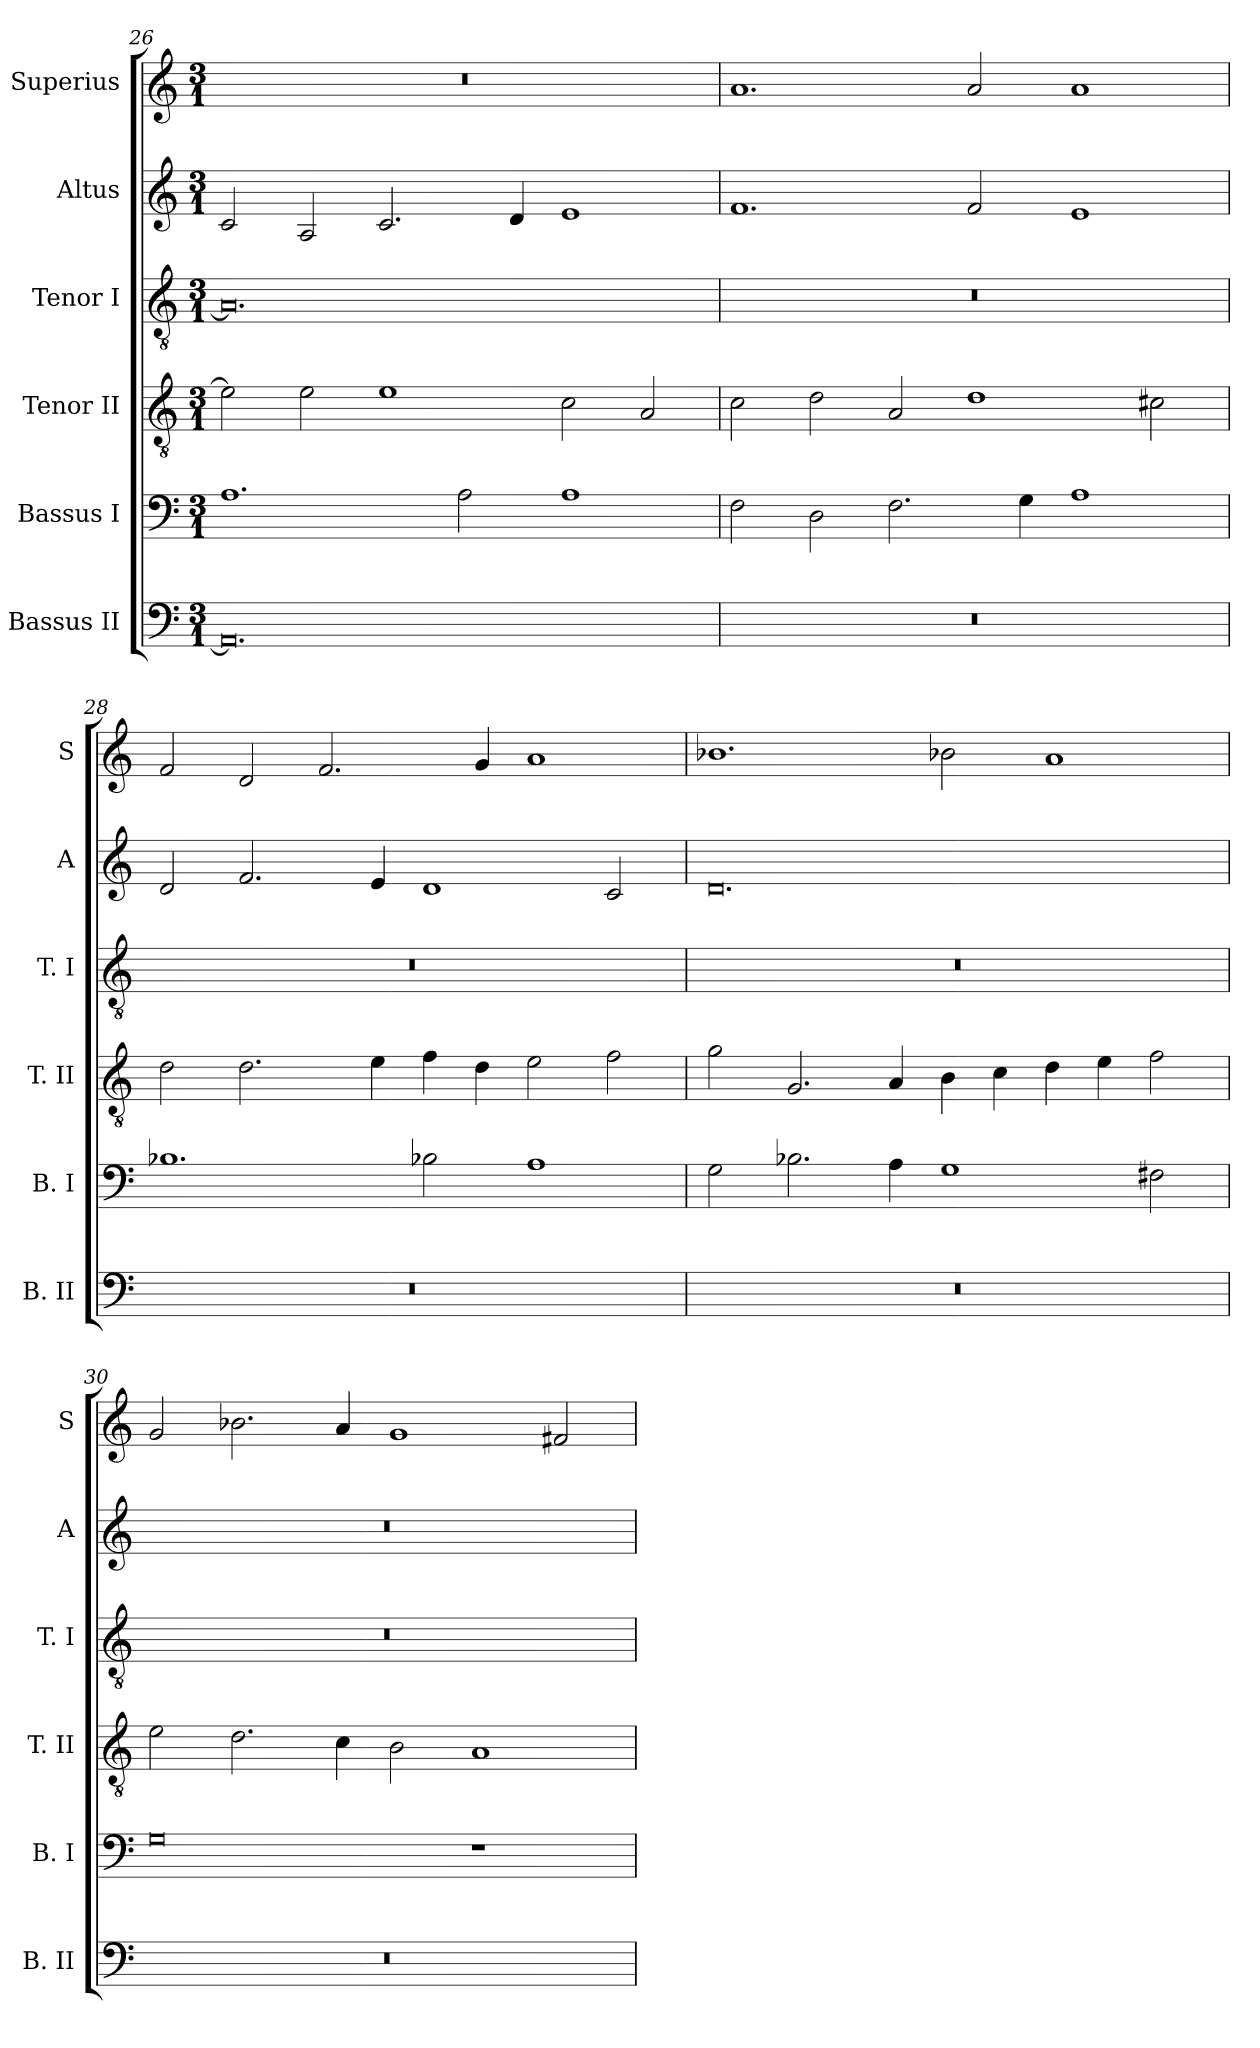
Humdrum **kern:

**kern	**kern	**kern	**kern	**kern	**kern
*part6	*part5	*part4	*part3	*part2	*part1
*staff6	*staff5	*staff4	*staff3	*staff2	*staff1
*I"Bassus II	*I"Bassus I	*I"Tenor II	*I"Tenor I	*I"Altus	*I"Superius
*I'B. II	*I'B. I	*I'T. II	*I'T. I	*I'A	*I'S
*clefF4	*clefF4	*clefGv2	*clefGv2	*clefG2	*clefG2
*k[]	*k[]	*k[]	*k[]	*k[]	*k[]
*C:	*C:	*C:	*C:	*C:	*C:
*M3/1	*M3/1	*M3/1	*M3/1	*M3/1	*M3/1
=26	=26	=26	=26	=26	=26
0.AA]	1.A	2e]	0.A]	2c	1%3r
.	.	2e	.	2A	.
.	.	1e	.	2.c	.
.	2A	.	.	.	.
.	.	.	.	4d	.
.	1A	2c	.	1e	.
.	.	2A	.	.	.
=27	=27	=27	=27	=27	=27
1%3r	2F	2c	1%3r	1.f	1.a
.	2D	2d	.	.	.
.	2.F	2A	.	.	.
.	.	1d	.	2f	2a
.	4G	.	.	.	.
.	1A	.	.	1e	1a
.	.	2c#X	.	.	.
=28	=28	=28	=28	=28	=28
1%3r	1.B-X	2d	1%3r	2d	2f
.	.	2.d	.	2.f	2d
.	.	.	.	.	2.f
.	.	4e	.	4e	.
.	2B-X	4f	.	1d	.
.	.	4d	.	.	4g
.	1A	2e	.	.	1a
.	.	2f	.	2c	.
=29	=29	=29	=29	=29	=29
1%3r	2G	2g	1%3r	0.d	1.b-X
.	2.B-X	2.G	.	.	.
.	4A	4A	.	.	.
.	1G	4B	.	.	2b-X
.	.	4c	.	.	.
.	.	4d	.	.	1a
.	.	4e	.	.	.
.	2F#X	2f	.	.	.
=30	=30	=30	=30	=30	=30
1%3r	0G	2e	1%3r	1%3r	2g
.	.	2.d	.	.	2.b-X
.	.	4c	.	.	4a
.	.	2B	.	.	1g
.	1r	1A	.	.	.
.	.	.	.	.	2f#X
=	=	=	=	=	=
*-	*-	*-	*-	*-	*-
